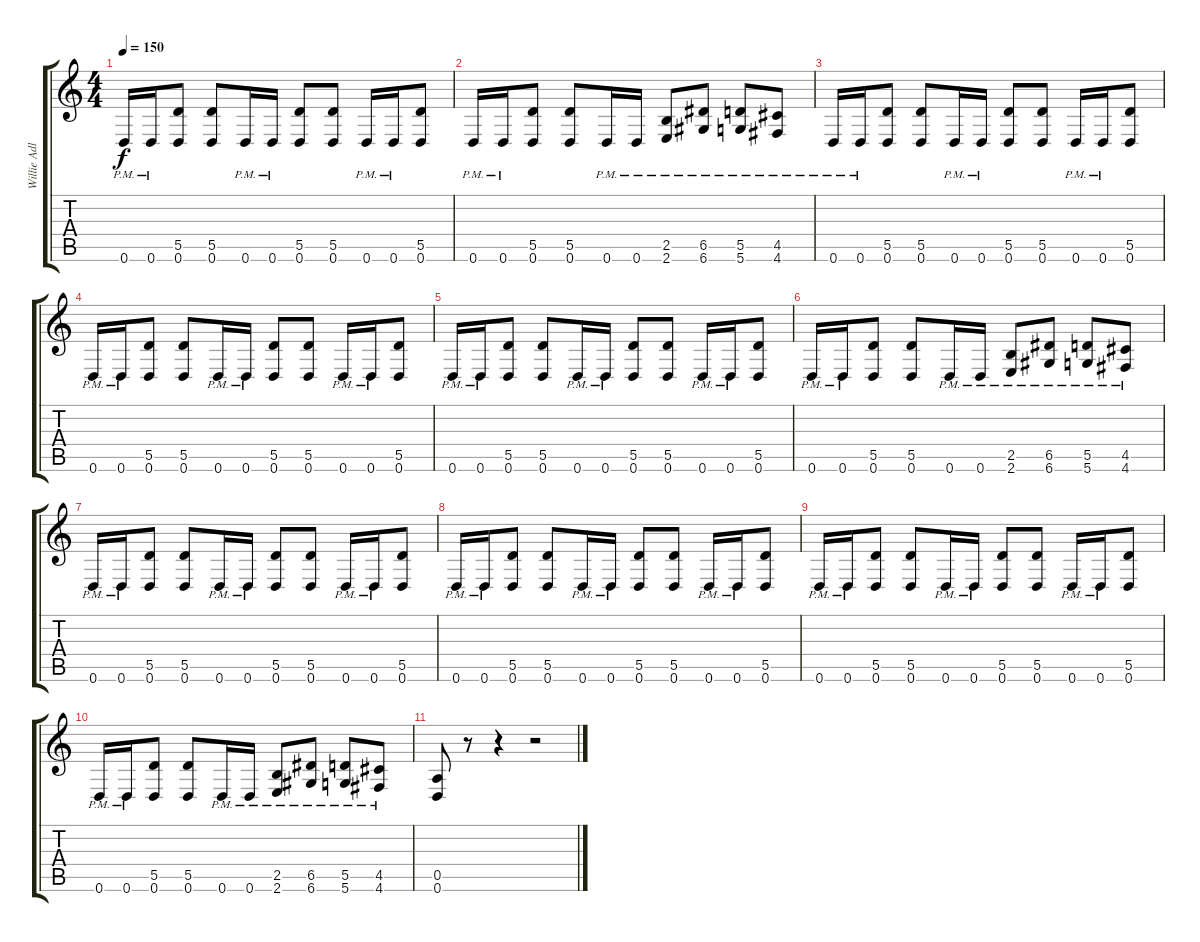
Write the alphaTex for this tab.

\track ("Willie Adler" "Willie Adl") {instrument distortionguitar}
\staff {score tabs}
\tuning (E4 B3 G3 D3 A2 D2) {hide}
\ts (4 4)
\tempo 150
\clef g2
\ks c
0.6{pm}.16{dy f} 0.6{pm}.16 (5.5 0.6).8 (5.5 0.6).8 0.6{pm}.16 0.6{pm}.16 (5.5 0.6).8 (5.5 0.6).8 0.6{pm}.16 0.6{pm}.16 (5.5 0.6).8 |
0.6{pm}.16 0.6{pm}.16 (5.5 0.6).8 (5.5 0.6).8 0.6{pm}.16 0.6{pm}.16 (2.5{pm} 2.6{pm}).8 (6.5{pm} 6.6{pm}).8 (5.5{pm} 5.6{pm}).8 (4.5{pm} 4.6{pm}).8 |
0.6{pm}.16 0.6{pm}.16 (5.5 0.6).8 (5.5 0.6).8 0.6{pm}.16 0.6{pm}.16 (5.5 0.6).8 (5.5 0.6).8 0.6{pm}.16 0.6{pm}.16 (5.5 0.6).8 |
0.6{pm}.16 0.6{pm}.16 (5.5 0.6).8 (5.5 0.6).8 0.6{pm}.16 0.6{pm}.16 (5.5 0.6).8 (5.5 0.6).8 0.6{pm}.16 0.6{pm}.16 (5.5 0.6).8 |
0.6{pm}.16 0.6{pm}.16 (5.5 0.6).8 (5.5 0.6).8 0.6{pm}.16 0.6{pm}.16 (5.5 0.6).8 (5.5 0.6).8 0.6{pm}.16 0.6{pm}.16 (5.5 0.6).8 |
0.6{pm}.16 0.6{pm}.16 (5.5 0.6).8 (5.5 0.6).8 0.6{pm}.16 0.6{pm}.16 (2.5{pm} 2.6{pm}).8 (6.5{pm} 6.6{pm}).8 (5.5{pm} 5.6{pm}).8 (4.5{pm} 4.6{pm}).8 |
0.6{pm}.16 0.6{pm}.16 (5.5 0.6).8 (5.5 0.6).8 0.6{pm}.16 0.6{pm}.16 (5.5 0.6).8 (5.5 0.6).8 0.6{pm}.16 0.6{pm}.16 (5.5 0.6).8 |
0.6{pm}.16 0.6{pm}.16 (5.5 0.6).8 (5.5 0.6).8 0.6{pm}.16 0.6{pm}.16 (5.5 0.6).8 (5.5 0.6).8 0.6{pm}.16 0.6{pm}.16 (5.5 0.6).8 |
0.6{pm}.16 0.6{pm}.16 (5.5 0.6).8 (5.5 0.6).8 0.6{pm}.16 0.6{pm}.16 (5.5 0.6).8 (5.5 0.6).8 0.6{pm}.16 0.6{pm}.16 (5.5 0.6).8 |
0.6{pm}.16 0.6{pm}.16 (5.5 0.6).8 (5.5 0.6).8 0.6{pm}.16 0.6{pm}.16 (2.5{pm} 2.6{pm}).8 (6.5{pm} 6.6{pm}).8 (5.5{pm} 5.6{pm}).8 (4.5{pm} 4.6{pm}).8 |
(0.5 0.6).8 r.8 r.4 r.2
